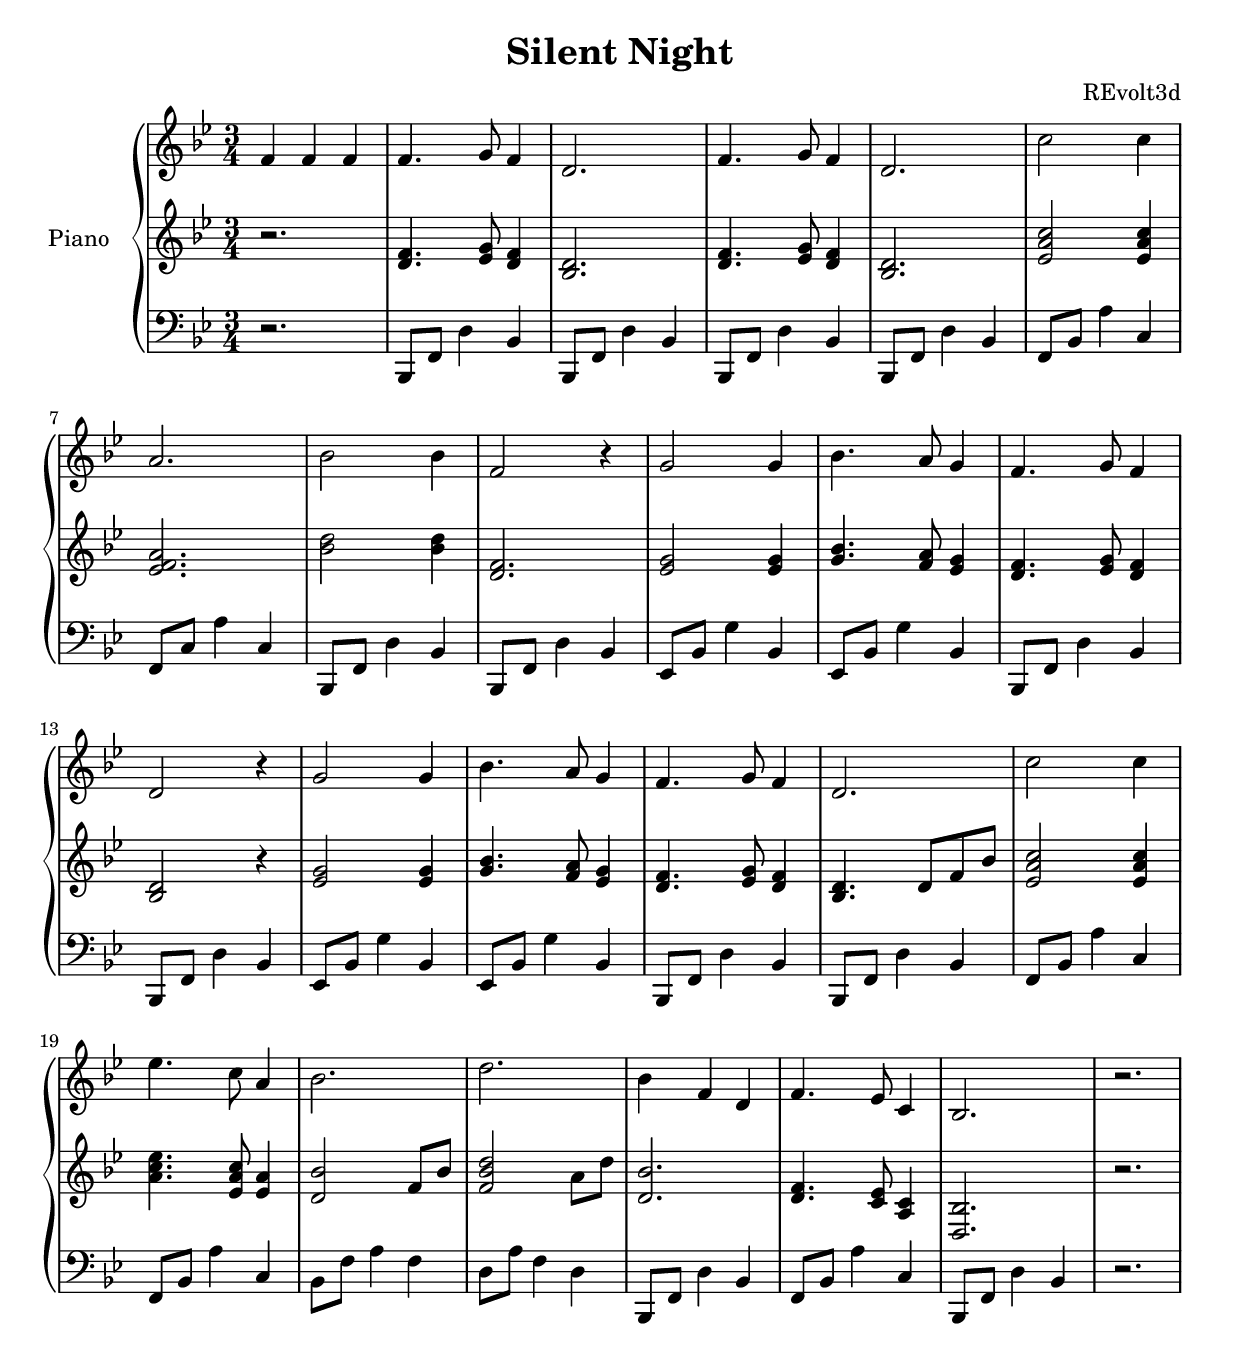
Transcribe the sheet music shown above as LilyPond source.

\version "2.20.0"
{
}

\header {
   title = "Silent Night"
   composer = "REvolt3d"
}

upper = \relative c' {
  \clef treble
  \key bes \major
  \time 3/4
  f4 f f
  \bar "|" f4. g8 f4 
  \bar "|" d2. 
  \bar "|" f4. g8 f4 
  \bar "|" d2.
  \bar "|" c'2 c4
  \bar "|" a2.
  \bar "|" bes2 bes4
  \bar "|" f2 r4
  \bar "|" g2 g4
  \bar "|" bes4. a8 g4
  \bar "|" f4. g8 f4
  \bar "|" d2 r4
  \bar "|" g2 g4
  \bar "|" bes4. a8 g4
  \bar "|" f4. g8 f4
  \bar "|" d2.
  \bar "|" c'2 c4
  \bar "|" ees4. c8 a4
  \bar "|" bes2.
  \bar "|" d2.
  \bar "|" bes4 f d
  \bar "|" f4. ees8 c4
  \bar "|" bes2.
  \bar "|" r2.
}

middle = \relative c' {
  \key bes \major
  \time 3/4
  r2.
  \bar "|" <f d>4. <g ees>8 <f d>4 
  \bar "|" <d bes>2. 
  \bar "|" <f d>4. <g ees>8 <f d>4 
  \bar "|" <d bes>2.
  \bar "|" <c' a ees>2 <c a ees>4
  \bar "|" <a f ees>2.
  \bar "|" <bes d>2 <bes d>4
  \bar "|" <f d>2.
  \bar "|" <g ees>2 <g ees>4
  \bar "|" <bes g>4. <a f>8 <g ees>4
  \bar "|" <f d>4. <g ees>8 <f d>4
  \bar "|" <d bes>2 r4
  \bar "|" <g ees>2 <g ees>4
  \bar "|" <bes g>4. <a f>8 <g ees>4
  \bar "|" <f d>4. <g ees>8 <f d>4
  \bar "|" <d bes>4. d8 f bes
  \bar "|" <c a ees>2 <c a ees>4
  \bar "|" <ees c a>4. <c a ees>8 <a ees>4
  \bar "|" <bes d,>2 f8 bes
  \bar "|" <d bes f>2 a8 d
  \bar "|" <bes d,>2.
  \bar "|" <f d>4. <ees c>8 <c a>4
  \bar "|" <bes d,>2.
  \bar "|" r2.
}
lower = \relative f,, {
  \clef bass
  \time 3/4
  \key bes \major
  r2.
  \bar "|" bes8 f' d'4 bes4 
  \bar "|" bes,8 f' d'4 bes4 
  \bar "|" bes,8 f' d'4 bes4 
  \bar "|" bes,8 f' d'4 bes4
  \bar "|" f8 bes a'4 c,4
  \bar "|" f,8 c'8 a'4 c,4
  \bar "|" bes,8 f' d'4 bes4
  \bar "|" bes,8 f' d'4 bes4
  \bar "|" ees,8 bes'8 g'4 bes,4
  \bar "|" ees,8 bes'8 g'4 bes,4
  \bar "|" bes,8 f' d'4 bes4
  \bar "|" bes,8 f' d'4 bes4
  \bar "|" ees,8 bes'8 g'4 bes,4
  \bar "|" ees,8 bes'8 g'4 bes,4
  \bar "|" bes,8 f' d'4 bes4
  \bar "|" bes,8 f' d'4 bes4
  \bar "|" f8 bes a'4 c,4
  \bar "|" f,8 bes a'4 c,4
  \bar "|" bes8 f' a4 f
  \bar "|" d8 a' f4 d
  \bar "|" bes,8 f' d'4 bes4
  \bar "|" f8 bes a'4 c,4
  \bar "|" bes,8 f' d'4 bes4
  \bar "|" r2.
}

\score {
	\new PianoStaff <<
		\set PianoStaff.instrumentName = #"Piano  "
    	\new Staff = "upper" \upper
      \new Staff = "middle" \middle
    	\new Staff = "lower" \lower
	>>
	\layout {}
	\midi {}
}